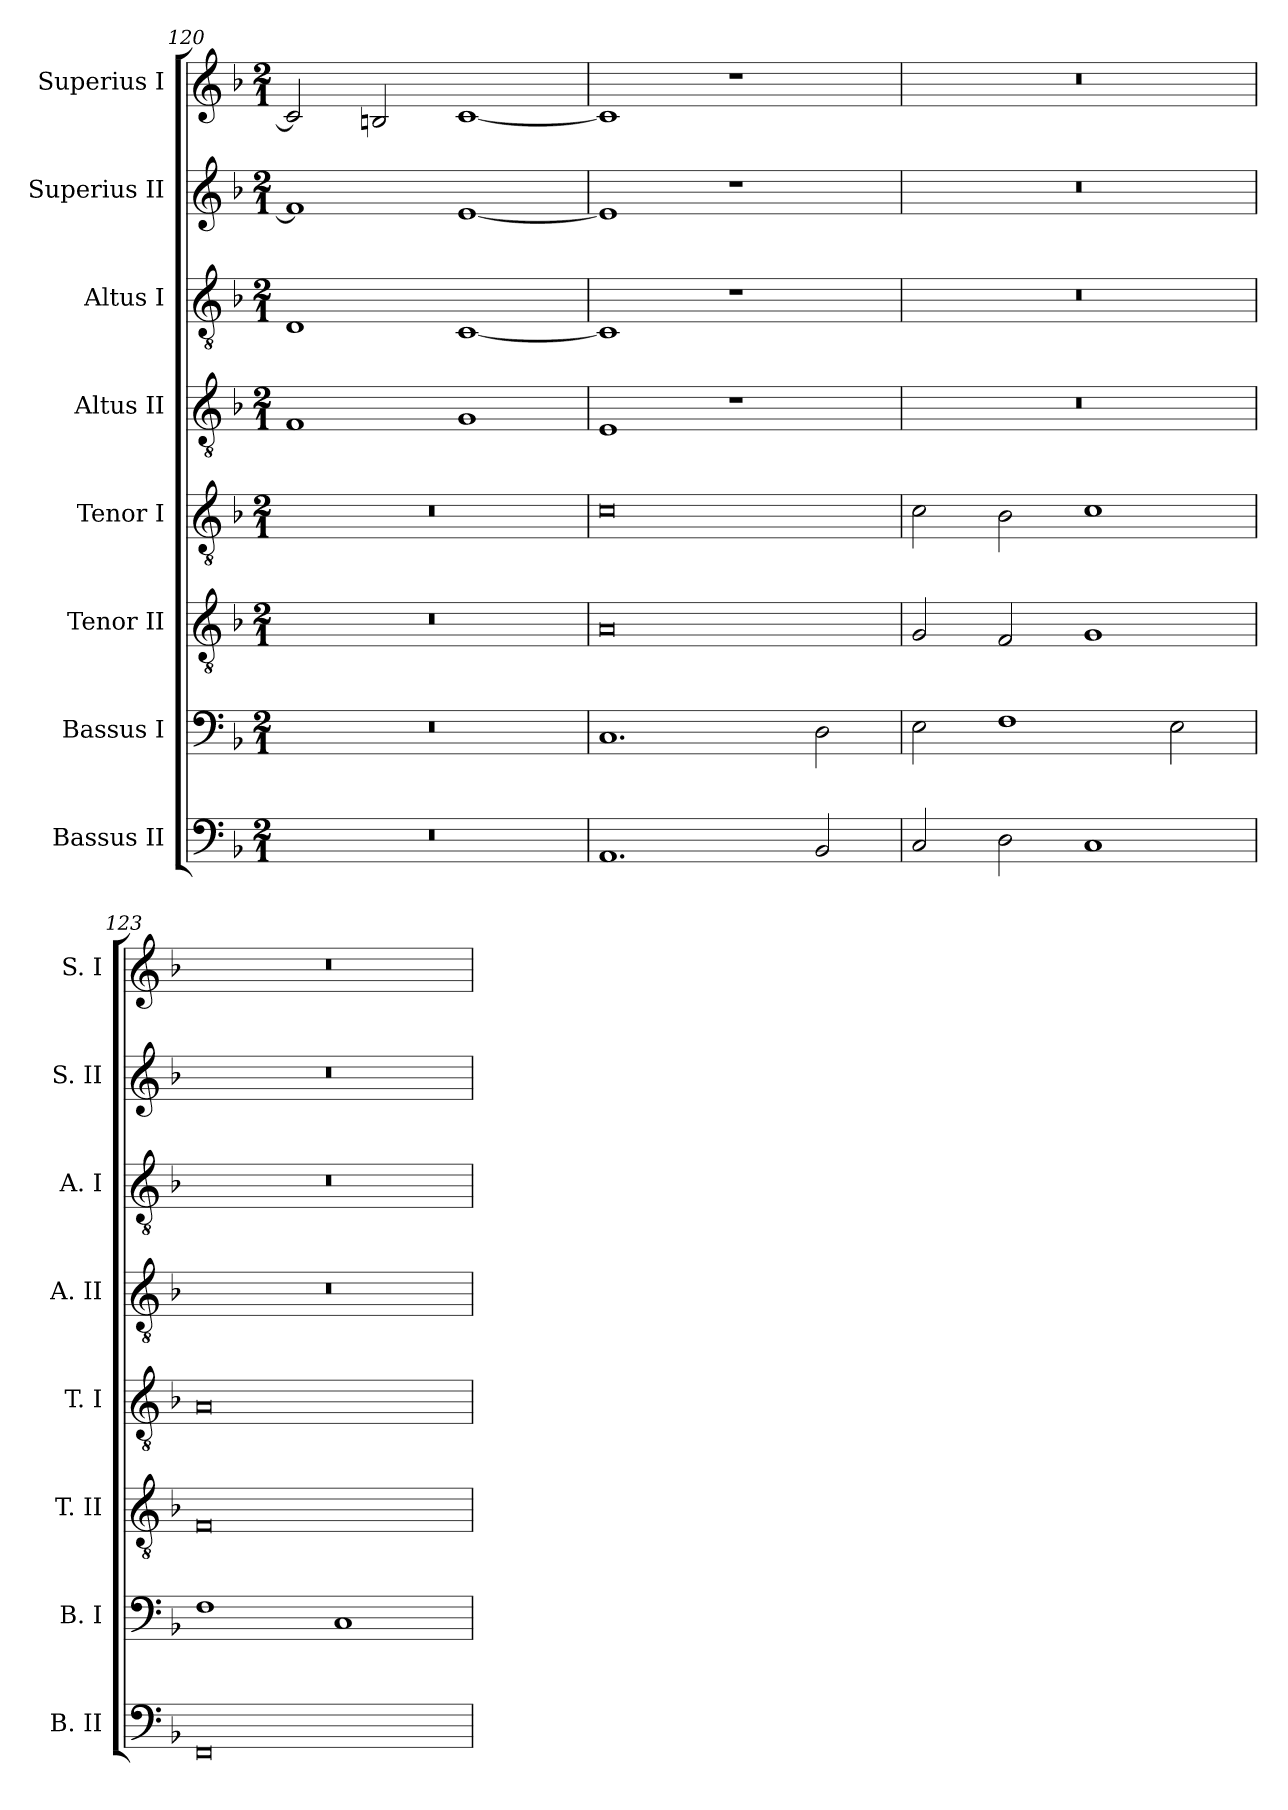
**kern	**kern	**kern	**kern	**kern	**kern	**kern	**kern
*part8	*part7	*part6	*part5	*part4	*part3	*part2	*part1
*staff8	*staff7	*staff6	*staff5	*staff4	*staff3	*staff2	*staff1
*I"Bassus II	*I"Bassus I	*I"Tenor II	*I"Tenor I	*I"Altus II	*I"Altus I	*I"Superius II	*I"Superius I
*I'B. II	*I'B. I	*I'T. II	*I'T. I	*I'A. II	*I'A. I	*I'S. II	*I'S. I
*clefF4	*clefF4	*clefGv2	*clefGv2	*clefGv2	*clefGv2	*clefG2	*clefG2
*k[b-]	*k[b-]	*k[b-]	*k[b-]	*k[b-]	*k[b-]	*k[b-]	*k[b-]
*F:	*F:	*F:	*F:	*F:	*F:	*F:	*F:
*M2/1	*M2/1	*M2/1	*M2/1	*M2/1	*M2/1	*M2/1	*M2/1
=120	=120	=120	=120	=120	=120	=120	=120
0r	0r	0r	0r	1F	1D	1f]	2c]
.	.	.	.	.	.	.	2Bn
.	.	.	.	1G	[1C	[1e	[1c
=121	=121	=121	=121	=121	=121	=121	=121
1.AA	1.C	0A	0c	1E	1C]	1e]	1c]
.	.	.	.	1r	1r	1r	1r
2BB-	2D	.	.	.	.	.	.
=122	=122	=122	=122	=122	=122	=122	=122
2C	2E	2G	2c	0r	0r	0r	0r
2D	1F	2F	2B-	.	.	.	.
1C	.	1G	1c	.	.	.	.
.	2E	.	.	.	.	.	.
=123	=123	=123	=123	=123	=123	=123	=123
0FF	1F	0F	0A	0r	0r	0r	0r
.	1C	.	.	.	.	.	.
=	=	=	=	=	=	=	=
*-	*-	*-	*-	*-	*-	*-	*-
